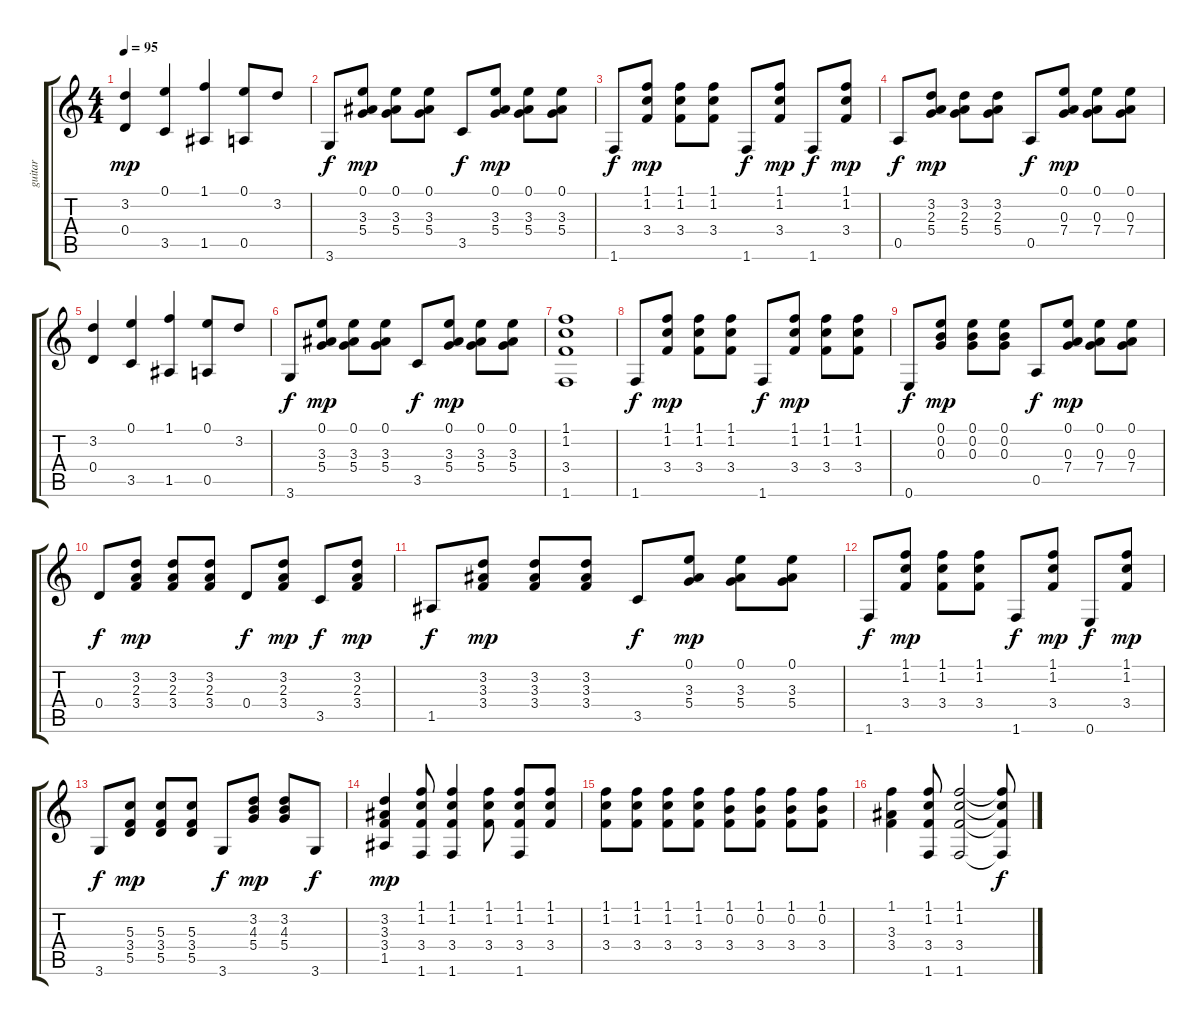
\track ("guitar" "guitar") {instrument acousticguitarnylon}
\staff {score tabs}
\tuning (E4 B3 G3 D3 A2 E2) {hide}
\ts (4 4)
\tempo 95
\clef g2
\ks c
(3.2 0.4).4{dy mp} (0.1 3.5).4 (1.1 1.5).4 (0.1 0.5).8 3.2.8 |
3.6.8{dy f} (0.1 3.3 5.4).8{dy mp} (0.1 3.3 5.4).8 (0.1 3.3 5.4).8 3.5.8{dy f} (0.1 3.3 5.4).8{dy mp} (0.1 3.3 5.4).8 (0.1 3.3 5.4).8 |
1.6.8{dy f} (1.1 1.2 3.4).8{dy mp} (1.1 1.2 3.4).8 (1.1 1.2 3.4).8 1.6.8{dy f} (1.1 1.2 3.4).8{dy mp} 1.6.8{dy f} (1.1 1.2 3.4).8{dy mp} |
0.5.8{dy f} (3.2 2.3 5.4).8{dy mp} (3.2 2.3 5.4).8 (3.2 2.3 5.4).8 0.5.8{dy f} (0.1 0.3 7.4).8{dy mp} (0.1 0.3 7.4).8 (0.1 0.3 7.4).8 |
(3.2 0.4).4 (0.1 3.5).4 (1.1 1.5).4 (0.1 0.5).8 3.2.8 |
3.6.8{dy f} (0.1 3.3 5.4).8{dy mp} (0.1 3.3 5.4).8 (0.1 3.3 5.4).8 3.5.8{dy f} (0.1 3.3 5.4).8{dy mp} (0.1 3.3 5.4).8 (0.1 3.3 5.4).8 |
(1.1 1.2 3.4 1.6).1 |
1.6.8{dy f} (1.1 1.2 3.4).8{dy mp} (1.1 1.2 3.4).8 (1.1 1.2 3.4).8 1.6.8{dy f} (1.1 1.2 3.4).8{dy mp} (1.1 1.2 3.4).8 (1.1 1.2 3.4).8 |
0.6.8{dy f} (0.1 0.2 0.3).8{dy mp} (0.1 0.2 0.3).8 (0.1 0.2 0.3).8 0.5.8{dy f} (0.1 0.3 7.4).8{dy mp} (0.1 0.3 7.4).8 (0.1 0.3 7.4).8 |
0.4.8{dy f} (3.2 2.3 3.4).8{dy mp} (3.2 2.3 3.4).8 (3.2 2.3 3.4).8 0.4.8{dy f} (3.2 2.3 3.4).8{dy mp} 3.5.8{dy f} (3.2 2.3 3.4).8{dy mp} |
1.5.8{dy f} (3.2 3.3 3.4).8{dy mp} (3.2 3.3 3.4).8 (3.2 3.3 3.4).8 3.5.8{dy f} (0.1 3.3 5.4).8{dy mp} (0.1 3.3 5.4).8 (0.1 3.3 5.4).8 |
1.6.8{dy f} (1.1 1.2 3.4).8{dy mp} (1.1 1.2 3.4).8 (1.1 1.2 3.4).8 1.6.8{dy f} (1.1 1.2 3.4).8{dy mp} 0.6.8{dy f} (1.1 1.2 3.4).8{dy mp} |
3.6.8{dy f} (5.3 3.4 5.5).8{dy mp} (5.3 3.4 5.5).8 (5.3 3.4 5.5).8 3.6.8{dy f} (3.2 4.3 5.4).8{dy mp} (3.2 4.3 5.4).8 3.6.8{dy f} |
(3.2 3.3 3.4 1.5).4{dy mp} (1.1 1.2 3.4 1.6).8 (1.1 1.2 3.4 1.6).4 (1.1 1.2 3.4).8 (1.1 1.2 3.4 1.6).8 (1.1 1.2 3.4).8 |
(1.1 1.2 3.4).8 (1.1 1.2 3.4).8 (1.1 1.2 3.4).8 (1.1 1.2 3.4).8 (1.1 0.2 3.4).8 (1.1 0.2 3.4).8 (1.1 0.2 3.4).8 (1.1 0.2 3.4).8 |
(1.1 3.3 3.4).4 (1.1 1.2 3.4 1.6).8 (1.1 1.2 3.4 1.6).2 (1.1{t} 1.2{t} 3.4{t} 1.6{t}).8{dy f}
